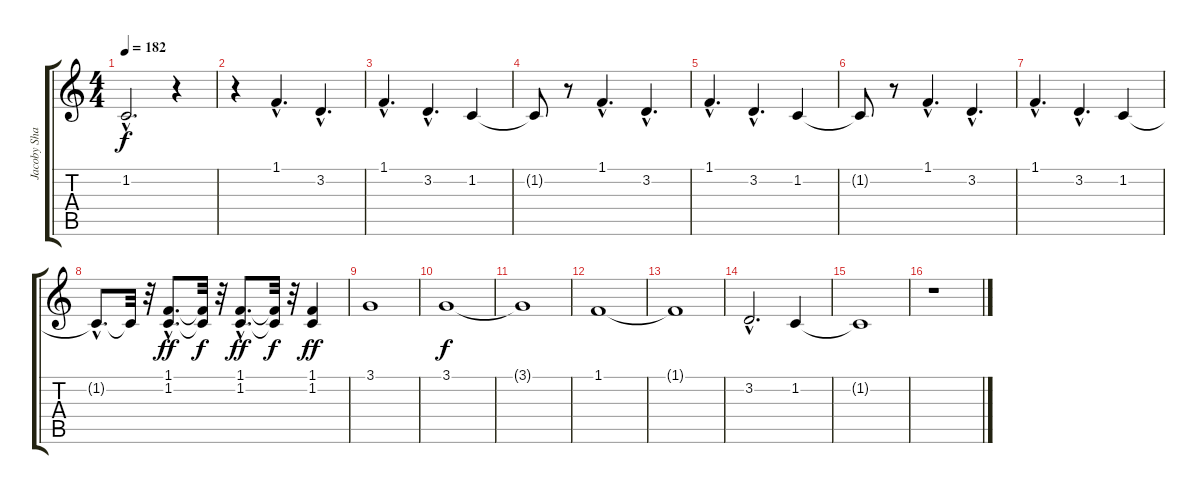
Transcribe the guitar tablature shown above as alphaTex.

\track ("Jacoby Shaddix" "Jacoby Sha") {instrument oboe}
\staff {score tabs}
\tuning (E4 B3 G3 D3 A2 E2) {hide}
\ts (4 4)
\tempo 182
\clef g2
\ks c
1.2{hac t}.2{d dy f} r.4 |
r.4 1.1{hac}.4{d} 3.2{hac}.4{d} |
1.1{hac}.4{d} 3.2{hac}.4{d} 1.2.4 |
1.2{t}.8 r.8 1.1{hac}.4{d} 3.2{hac}.4{d} |
1.1{hac}.4{d} 3.2{hac}.4{d} 1.2.4 |
1.2{t}.8 r.8 1.1{hac}.4{d} 3.2{hac}.4{d} |
1.1{hac}.4{d} 3.2{hac}.4{d} 1.2.4 |
1.2{hac t}.8{d} 1.2{t}.32 r.32 (1.1{hac} 1.2{hac}).8{d dy ff} (1.1{t} 1.2{t}).32{dy f} r.32 (1.1{hac} 1.2{hac}).8{d dy ff} (1.1{t} 1.2{t}).32{dy f} r.32 (1.1 1.2).4{dy ff} |
3.1.1 |
3.1.1{dy f} |
3.1{t}.1 |
1.1.1 |
1.1{t}.1 |
3.2{hac}.2{d} 1.2.4 |
1.2{t}.1 |
r.1
